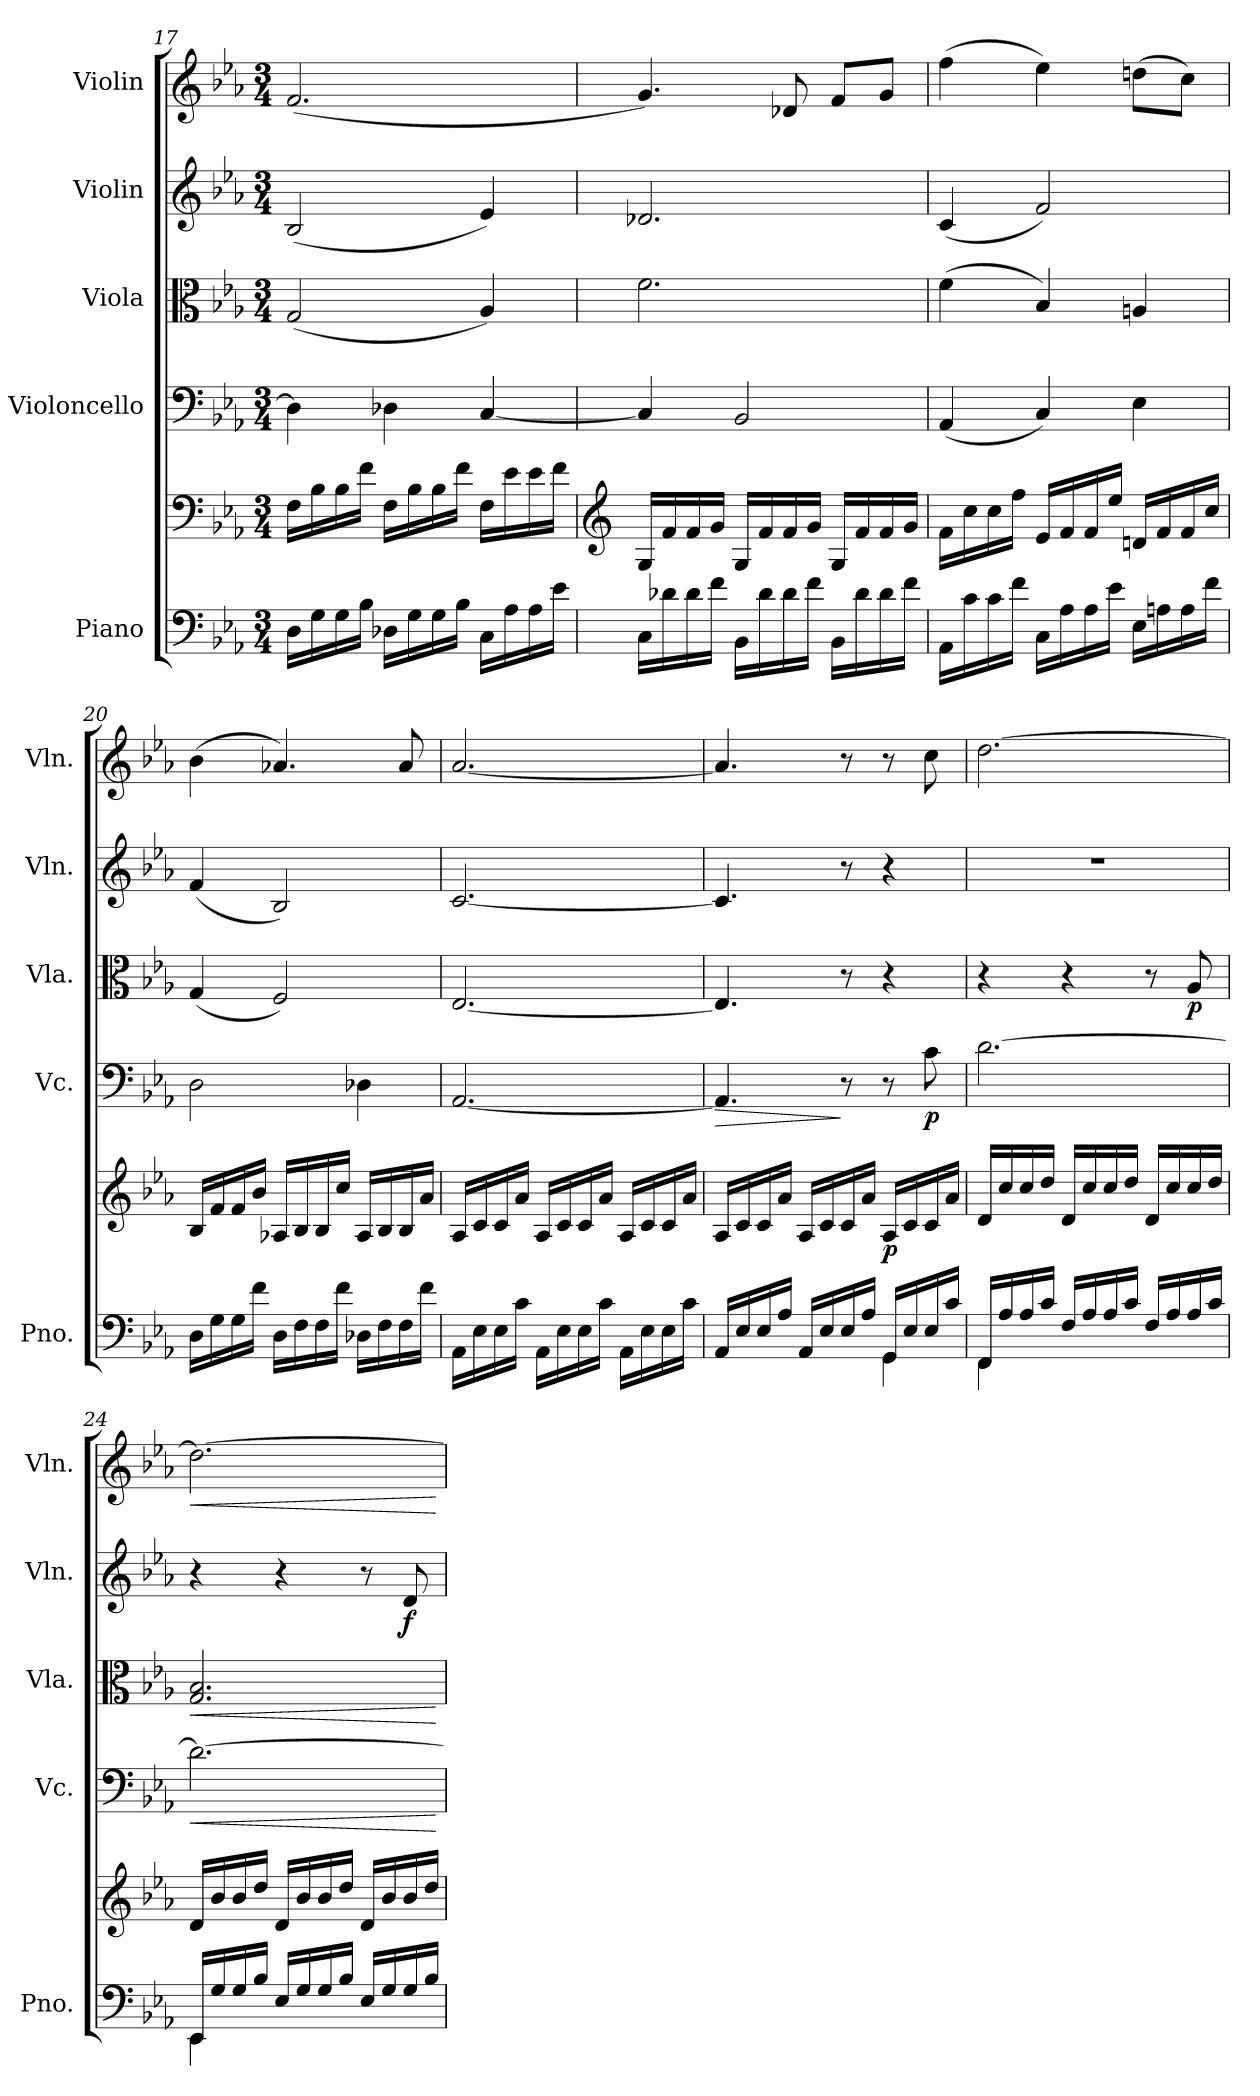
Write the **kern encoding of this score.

**kern	**kern	**dynam	**kern	**dynam	**kern	**dynam	**kern	**dynam	**kern	**dynam
*part5	*part5	*part5	*part4	*part4	*part3	*part3	*part2	*part2	*part1	*part1
*staff6	*staff5	*staff5/6	*staff4	*staff4	*staff3	*staff3	*staff2	*staff2	*staff1	*staff1
*I"Piano	*	*	*I"Violoncello	*	*I"Viola	*	*I"Violin	*	*I"Violin	*
*I'Pno.	*	*	*I'Vc.	*	*I'Vla.	*	*I'Vln.	*	*I'Vln.	*
!!LO:PB:g=z
*clefF4	*clefF4	*	*clefF4	*	*clefC3	*	*clefG2	*	*clefG2	*
*k[b-e-a-]	*k[b-e-a-]	*	*k[b-e-a-]	*	*k[b-e-a-]	*	*k[b-e-a-]	*	*k[b-e-a-]	*
*M3/4	*M3/4	*	*M3/4	*	*M3/4	*	*M3/4	*	*M3/4	*
=17	=17	=17	=17	=17	=17	=17	=17	=17	=17	=17
16D\LL	16F\LL	.	4D\]	.	(2G/	.	(2B-/	.	(2.f/	.
16G\	16B-\	.	.	.	.	.	.	.	.	.
16G\	16B-\	.	.	.	.	.	.	.	.	.
16B-\JJ	16f\JJ	.	.	.	.	.	.	.	.	.
16D-X\LL	16F\LL	.	4D-X\	.	.	.	.	.	.	.
16G\	16B-\	.	.	.	.	.	.	.	.	.
16G\	16B-\	.	.	.	.	.	.	.	.	.
16B-\JJ	16f\JJ	.	.	.	.	.	.	.	.	.
16C\LL	16F\LL	.	[4C/	.	4A-/)	.	4e-/)	.	.	.
16A-\	16e-\	.	.	.	.	.	.	.	.	.
16A-\	16e-\	.	.	.	.	.	.	.	.	.
16e-\JJ	16f\JJ	.	.	.	.	.	.	.	.	.
=18	=18	=18	=18	=18	=18	=18	=18	=18	=18	=18
*	*clefG2	*	*	*	*	*	*	*	*	*
16C\LL	16G/LL	.	4C/]	.	2.f\	.	2.d-X/	.	4.g/)	.
16d-X\	16f/	.	.	.	.	.	.	.	.	.
16d-\	16f/	.	.	.	.	.	.	.	.	.
16f\JJ	16g/JJ	.	.	.	.	.	.	.	.	.
16BB-\LL	16G/LL	.	2BB-/	.	.	.	.	.	.	.
16d-\	16f/	.	.	.	.	.	.	.	.	.
16d-\	16f/	.	.	.	.	.	.	.	8d-X/	.
16f\JJ	16g/JJ	.	.	.	.	.	.	.	.	.
16BB-\LL	16G/LL	.	.	.	.	.	.	.	8f/L	.
16d-\	16f/	.	.	.	.	.	.	.	.	.
16d-\	16f/	.	.	.	.	.	.	.	8g/J	.
16f\JJ	16g/JJ	.	.	.	.	.	.	.	.	.
!!LO:LB:g=z
=19	=19	=19	=19	=19	=19	=19	=19	=19	=19	=19
16AA-\LL	16f\LL	.	(4AA-/	.	(4f\	.	(4c/	.	(4ff\	.
16c\	16cc\	.	.	.	.	.	.	.	.	.
16c\	16cc\	.	.	.	.	.	.	.	.	.
16f\JJ	16ff\JJ	.	.	.	.	.	.	.	.	.
16C\LL	16e-/LL	.	4C/)	.	4B-/)	.	2f/)	.	4ee-\)	.
16A-\	16f/	.	.	.	.	.	.	.	.	.
16A-\	16f/	.	.	.	.	.	.	.	.	.
16e-\JJ	16ee-/JJ	.	.	.	.	.	.	.	.	.
16E-\LL	16dn/LL	.	4E-\	.	4An/	.	.	.	(8ddn\L	.
16An\	16f/	.	.	.	.	.	.	.	.	.
16A\	16f/	.	.	.	.	.	.	.	8cc\J)	.
16f\JJ	16cc/JJ	.	.	.	.	.	.	.	.	.
=20	=20	=20	=20	=20	=20	=20	=20	=20	=20	=20
16D\LL	16B-/LL	.	2D\	.	(4G/	.	(4f/	.	(4b-\	.
16G\	16f/	.	.	.	.	.	.	.	.	.
16G\	16f/	.	.	.	.	.	.	.	.	.
16f\JJ	16b-/JJ	.	.	.	.	.	.	.	.	.
16D\LL	16A-X/LL	.	.	.	2F/)	.	2B-/)	.	4.a-X/)	.
16F\	16B-/	.	.	.	.	.	.	.	.	.
16F\	16B-/	.	.	.	.	.	.	.	.	.
16f\JJ	16cc/JJ	.	.	.	.	.	.	.	.	.
16D-X\LL	16A-/LL	.	4D-X\	.	.	.	.	.	.	.
16F\	16B-/	.	.	.	.	.	.	.	.	.
16F\	16B-/	.	.	.	.	.	.	.	8a-/	.
16f\JJ	16a-/JJ	.	.	.	.	.	.	.	.	.
!!LO:PB:g=z
=21	=21	=21	=21	=21	=21	=21	=21	=21	=21	=21
16AA-\LL	16A-/LL	.	[2.AA-/	.	[2.E-/	.	[2.c/	.	[2.a-/	.
16E-\	16c/	.	.	.	.	.	.	.	.	.
16E-\	16c/	.	.	.	.	.	.	.	.	.
16c\JJ	16a-/JJ	.	.	.	.	.	.	.	.	.
16AA-\LL	16A-/LL	.	.	.	.	.	.	.	.	.
16E-\	16c/	.	.	.	.	.	.	.	.	.
16E-\	16c/	.	.	.	.	.	.	.	.	.
16c\JJ	16a-/JJ	.	.	.	.	.	.	.	.	.
16AA-\LL	16A-/LL	.	.	.	.	.	.	.	.	.
16E-\	16c/	.	.	.	.	.	.	.	.	.
16E-\	16c/	.	.	.	.	.	.	.	.	.
16c\JJ	16a-/JJ	.	.	.	.	.	.	.	.	.
=22	=22	=22	=22	=22	=22	=22	=22	=22	=22	=22
*^	*	*	*	*	*	*	*	*	*	*
!	!	!	!	!	!LO:HP:b	!	!	!	!	!	!
16AA-/LL	4ryy	16A-/LL	.	4.AA-/]	>	4.E-/]	.	4.c/]	.	4.a-/]	.
16E-/	.	16c/	.	.	.	.	.	.	.	.	.
16E-/	.	16c/	.	.	.	.	.	.	.	.	.
16A-/JJ	.	16a-/JJ	.	.	.	.	.	.	.	.	.
16AA-/LL	4ryy	16A-/LL	.	.	.	.	.	.	.	.	.
16E-/	.	16c/	.	.	.	.	.	.	.	.	.
16E-/	.	16c/	.	8r	]	8r	.	8r	.	8r	.
16A-/JJ	.	16a-/JJ	.	.	.	.	.	.	.	.	.
!	!	!	!LO:DY:b	!	!	!	!	!	!	!	!
16GG/LL	4GG\	16A-/LL	p	8r	.	4r	.	4r	.	8r	.
16E-/	.	16c/	.	.	.	.	.	.	.	.	.
!	!	!	!	!	!LO:DY:b	!	!	!	!	!	!
16E-/	.	16c/	.	8c\	p	.	.	.	.	8cc\	.
16c/JJ	.	16a-/JJ	.	.	.	.	.	.	.	.	.
!!LO:LB:g=z
=23	=23	=23	=23	=23	=23	=23	=23	=23	=23	=23	=23
16FF/LL	4FF\	16d/LL	.	[2.d\	.	4r	.	2.r	.	[2.dd\	.
16A-/	.	16cc/	.	.	.	.	.	.	.	.	.
16A-/	.	16cc/	.	.	.	.	.	.	.	.	.
16c/JJ	.	16dd/JJ	.	.	.	.	.	.	.	.	.
16F/LL	2ryy	16d/LL	.	.	.	4r	.	.	.	.	.
16A-/	.	16cc/	.	.	.	.	.	.	.	.	.
16A-/	.	16cc/	.	.	.	.	.	.	.	.	.
16c/JJ	.	16dd/JJ	.	.	.	.	.	.	.	.	.
16F/LL	.	16d/LL	.	.	.	8r	.	.	.	.	.
16A-/	.	16cc/	.	.	.	.	.	.	.	.	.
!	!	!	!	!	!	!	!LO:DY:b	!	!	!	!
16A-/	.	16cc/	.	.	.	8A-/	p	.	.	.	.
16c/JJ	.	16dd/JJ	.	.	.	.	.	.	.	.	.
=24	=24	=24	=24	=24	=24	=24	=24	=24	=24	=24	=24
!	!	!	!	!	!LO:HP:b	!	!LO:HP:b	!	!	!	!LO:HP:b
16EE-/LL	4EE-\	16d/LL	.	2.d\_	<	2.G/ 2.B-/	<	4r	.	2.dd\_	<
16G/	.	16b-/	.	.	.	.	.	.	.	.	.
16G/	.	16b-/	.	.	.	.	.	.	.	.	.
16B-/JJ	.	16dd/JJ	.	.	.	.	.	.	.	.	.
16E-/LL	2ryy	16d/LL	.	.	.	.	.	4r	.	.	.
16G/	.	16b-/	.	.	.	.	.	.	.	.	.
16G/	.	16b-/	.	.	.	.	.	.	.	.	.
16B-/JJ	.	16dd/JJ	.	.	.	.	.	.	.	.	.
16E-/LL	.	16d/LL	.	.	.	.	.	8r	.	.	.
16G/	.	16b-/	.	.	.	.	.	.	.	.	.
!	!	!	!	!	!	!	!	!	!LO:DY:b	!	!
16G/	.	16b-/	.	.	.	.	.	8d/	f	.	.
16B-/JJ	.	16dd/JJ	.	.	.	.	.	.	.	.	.
*v	*v	*	*	*	*	*	*	*	*	*	*
.	.	.	.	[	.	[	.	.	.	[
=	=	=	=	=	=	=	=	=	=	=
*-	*-	*-	*-	*-	*-	*-	*-	*-	*-	*-
